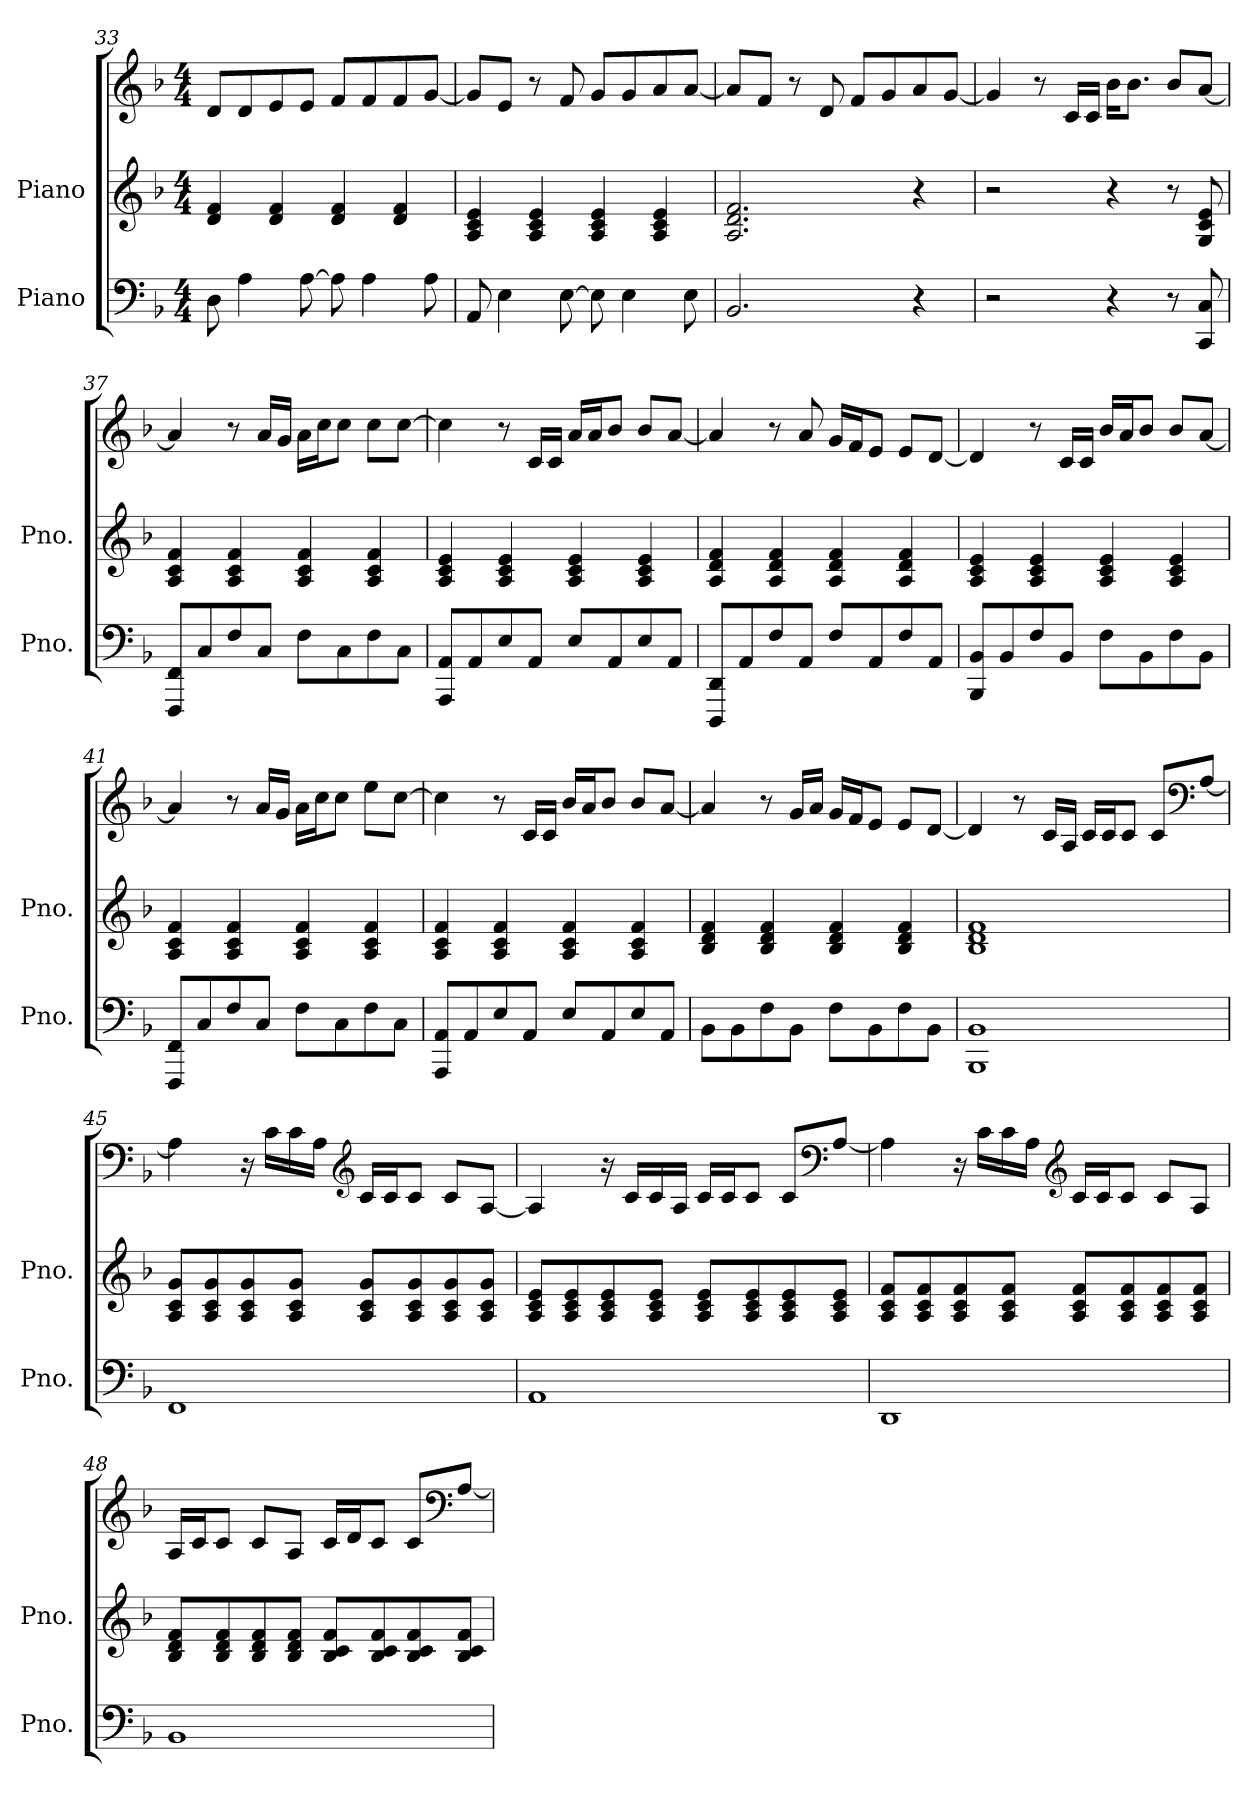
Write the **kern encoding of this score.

**kern	**kern	**kern
*part2	*part1	*part1
*staff3	*staff2	*staff1
*I"Piano	*I"Piano	*
*I'Pno.	*I'Pno.	*
*clefF4	*clefG2	*clefG2
*k[b-]	*k[b-]	*k[b-]
*M4/4	*M4/4	*M4/4
=33	=33	=33
8D\	4d/ 4f/	8d/L
4A\	.	8d/
.	4d/ 4f/	8e/
[8A\	.	8e/J
8A\]	4d/ 4f/	8f/L
4A\	.	8f/
.	4d/ 4f/	8f/
8A\	.	[8g/J
=34	=34	=34
8AA/	4A/ 4c/ 4e/	8g/L]
4E\	.	8e/J
.	4A/ 4c/ 4e/	8r
[8E\	.	8f/
8E\]	4A/ 4c/ 4e/	8g/L
4E\	.	8g/
.	4A/ 4c/ 4e/	8a/
8E\	.	[8a/J
!!LO:PB:g=z
=35	=35	=35
2.BB-/	2.A/ 2.d/ 2.f/	8a/L]
.	.	8f/J
.	.	8r
.	.	8d/
.	.	8f/L
.	.	8g/
4r	4r	8a/
.	.	[8g/J
=36	=36	=36
2r	2r	4g/]
.	.	8r
.	.	16c/LL
.	.	16c/JJ
4r	4r	16b-\KL
.	.	8.b-\J
8r	8r	8b-/L
8CC/ 8C/	8G/ 8c/ 8e/	[8a/J
=37	=37	=37
8FFF/ 8FF/L	4A/ 4c/ 4f/	4a/]
8C/	.	.
8F/	4A/ 4c/ 4f/	8r
8C/J	.	16a/LL
.	.	16g/JJ
8F\L	4A/ 4c/ 4f/	16a\LL
.	.	16cc\J
8C\	.	8cc\J
8F\	4A/ 4c/ 4f/	8cc\L
8C\J	.	[8cc\J
=38	=38	=38
8AAA/ 8AA/L	4A/ 4c/ 4e/	4cc\]
8AA/	.	.
8E/	4A/ 4c/ 4e/	8r
8AA/J	.	16c/LL
.	.	16c/JJ
8E/L	4A/ 4c/ 4e/	16a/LL
.	.	16a/J
8AA/	.	8b-/J
8E/	4A/ 4c/ 4e/	8b-/L
8AA/J	.	[8a/J
!!LO:LB:g=z
=39	=39	=39
8DDD/ 8DD/L	4A/ 4d/ 4f/	4a/]
8AA/	.	.
8F/	4A/ 4d/ 4f/	8r
8AA/J	.	8a/
8F/L	4A/ 4d/ 4f/	16g/LL
.	.	16f/J
8AA/	.	8e/J
8F/	4A/ 4d/ 4f/	8e/L
8AA/J	.	[8d/J
=40	=40	=40
8BBB-/ 8BB-/L	4A/ 4c/ 4e/	4d/]
8BB-/	.	.
8F/	4A/ 4c/ 4e/	8r
8BB-/J	.	16c/LL
.	.	16c/JJ
8F\L	4A/ 4c/ 4e/	16b-/LL
.	.	16a/J
8BB-\	.	8b-/J
8F\	4A/ 4c/ 4e/	8b-/L
8BB-\J	.	[8a/J
=41	=41	=41
8FFF/ 8FF/L	4A/ 4c/ 4f/	4a/]
8C/	.	.
8F/	4A/ 4c/ 4f/	8r
8C/J	.	16a/LL
.	.	16g/JJ
8F\L	4A/ 4c/ 4f/	16a\LL
.	.	16cc\J
8C\	.	8cc\J
8F\	4A/ 4c/ 4f/	8ee\L
8C\J	.	[8cc\J
=42	=42	=42
8AAA/ 8AA/L	4A/ 4c/ 4f/	4cc\]
8AA/	.	.
8E/	4A/ 4c/ 4f/	8r
8AA/J	.	16c/LL
.	.	16c/JJ
8E/L	4A/ 4c/ 4f/	16b-/LL
.	.	16a/J
8AA/	.	8b-/J
8E/	4A/ 4c/ 4f/	8b-/L
8AA/J	.	[8a/J
!!LO:LB:g=z
=43	=43	=43
8BB-\L	4B-/ 4d/ 4f/	4a/]
8BB-\	.	.
8F\	4B-/ 4d/ 4f/	8r
8BB-\J	.	16g/LL
.	.	16a/JJ
8F\L	4B-/ 4d/ 4f/	16g/LL
.	.	16f/J
8BB-\	.	8e/J
8F\	4B-/ 4d/ 4f/	8e/L
8BB-\J	.	[8d/J
=44	=44	=44
1BBB- 1BB-	1B- 1d 1f	4d/]
.	.	8r
.	.	16c/LL
.	.	16A/JJ
.	.	16c/LL
.	.	16c/J
.	.	8c/J
.	.	8c/L
*	*	*clefF4
.	.	[8A/J
=45	=45	=45
1FF	8A/ 8c/ 8g/L	4A\]
.	8A/ 8c/ 8g/	.
.	8A/ 8c/ 8g/	16r
.	.	16c\LL
.	8A/ 8c/ 8g/J	16c\
.	.	16A\JJ
*	*	*clefG2
.	8A/ 8c/ 8g/L	16c/LL
.	.	16c/J
.	8A/ 8c/ 8g/	8c/J
.	8A/ 8c/ 8g/	8c/L
.	8A/ 8c/ 8g/J	[8A/J
!!LO:LB:g=z
=46	=46	=46
1AA	8A/ 8c/ 8e/L	4A/]
.	8A/ 8c/ 8e/	.
.	8A/ 8c/ 8e/	16r
.	.	16c/LL
.	8A/ 8c/ 8e/J	16c/
.	.	16A/JJ
.	8A/ 8c/ 8e/L	16c/LL
.	.	16c/J
.	8A/ 8c/ 8e/	8c/J
.	8A/ 8c/ 8e/	8c/L
*	*	*clefF4
.	8A/ 8c/ 8e/J	[8A/J
=47	=47	=47
1DD	8A/ 8c/ 8f/L	4A\]
.	8A/ 8c/ 8f/	.
.	8A/ 8c/ 8f/	16r
.	.	16c\LL
.	8A/ 8c/ 8f/J	16c\
.	.	16A\JJ
*	*	*clefG2
.	8A/ 8c/ 8f/L	16c/LL
.	.	16c/J
.	8A/ 8c/ 8f/	8c/J
.	8A/ 8c/ 8f/	8c/L
.	8A/ 8c/ 8f/J	8A/J
!!LO:PB:g=z
=48	=48	=48
1BB-	8B-/ 8d/ 8f/L	16A/LL
.	.	16c/J
.	8B-/ 8d/ 8f/	8c/J
.	8B-/ 8d/ 8f/	8c/L
.	8B-/ 8d/ 8f/J	8A/J
.	8B-/ 8c/ 8f/L	16c/LL
.	.	16d/J
.	8B-/ 8c/ 8f/	8c/J
.	8B-/ 8c/ 8f/	8c/L
*	*	*clefF4
.	8B-/ 8c/ 8f/J	[8A/J
=	=	=
*-	*-	*-
